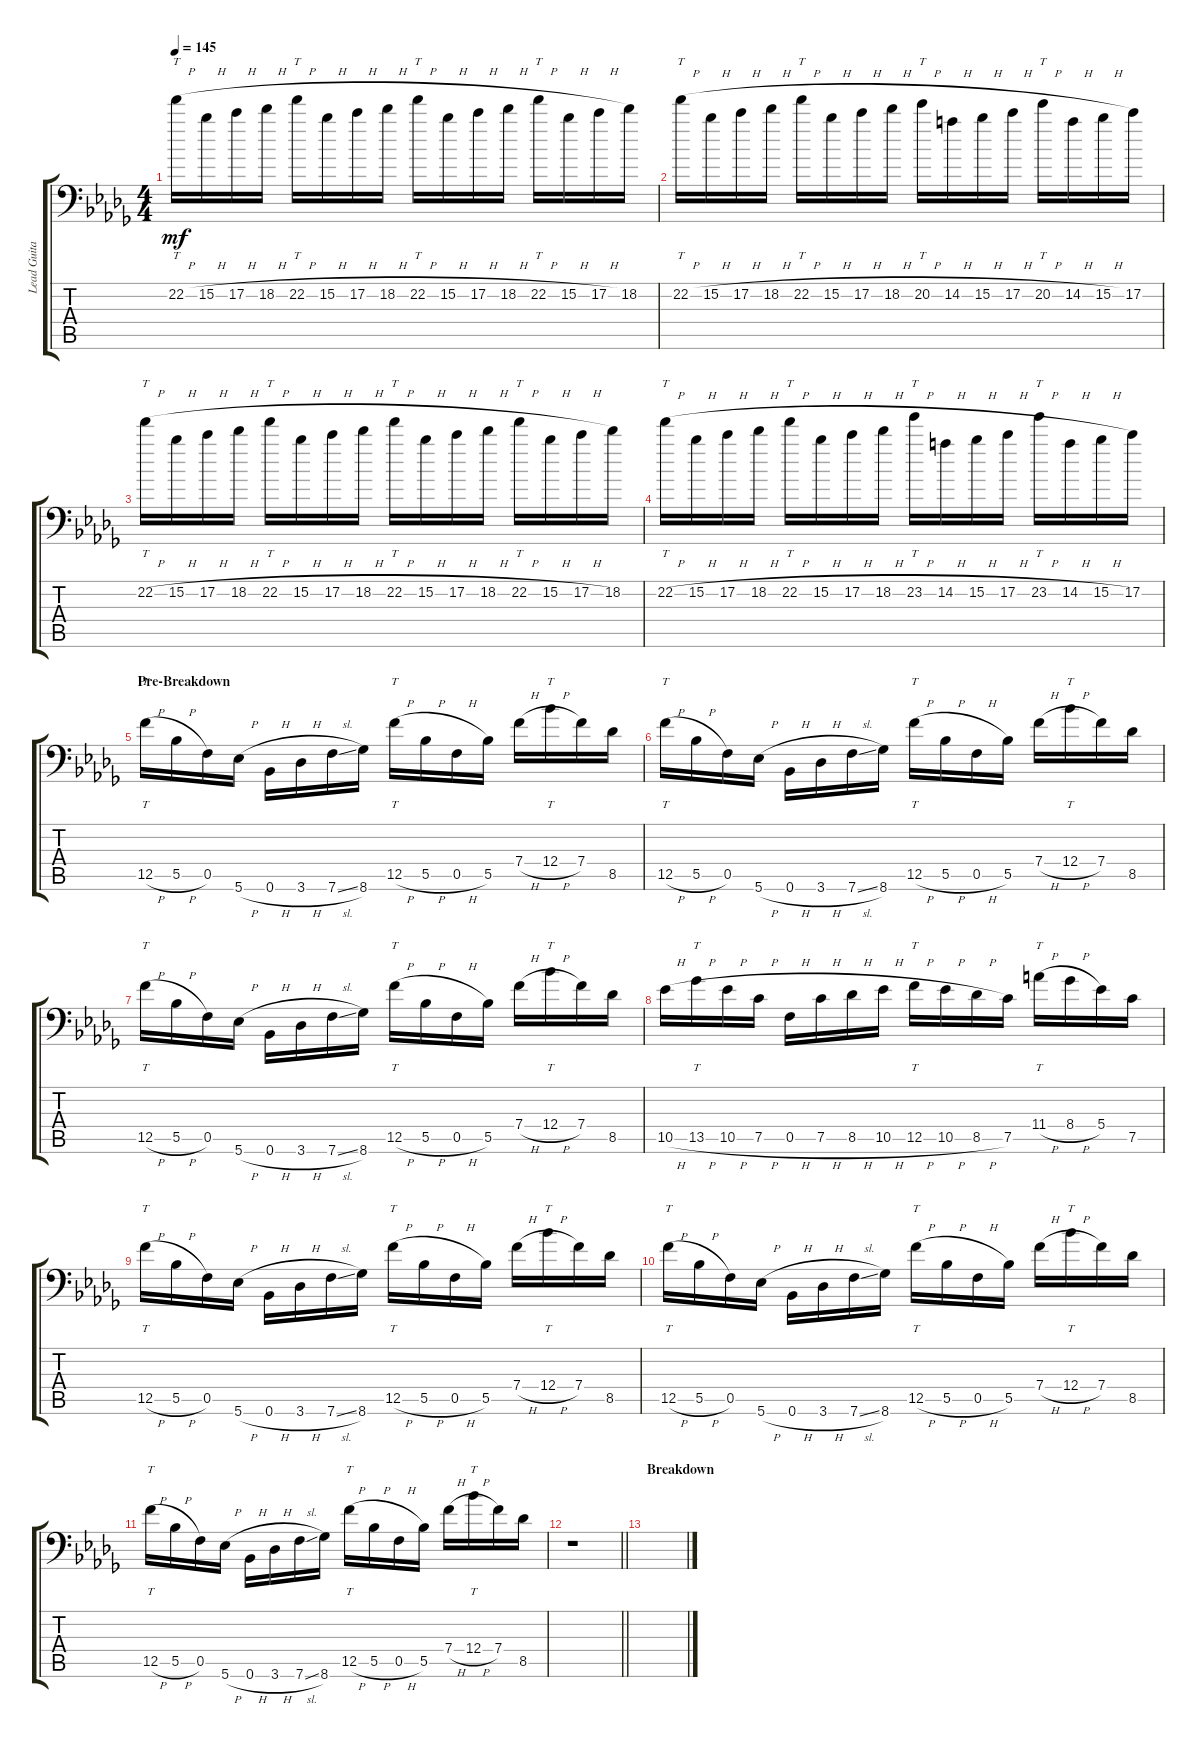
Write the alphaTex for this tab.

\track ("Lead Guitar" "Lead Guita") {instrument distortionguitar}
\staff {score tabs}
\tuning (C4 G3 Eb3 Bb2 F2 Bb1) {hide}
\ts (4 4)
\tempo 145
\clef f4
\ks bbminor
22.2{h}.16{tt dy mf} 15.2{h}.16 17.2{h}.16 18.2{h}.16 22.2{h}.16{tt} 15.2{h}.16 17.2{h}.16 18.2{h}.16 22.2{h}.16{tt} 15.2{h}.16 17.2{h}.16 18.2{h}.16 22.2{h}.16{tt} 15.2{h}.16 17.2{h}.16 18.2.16 |
22.2{h}.16{tt} 15.2{h}.16 17.2{h}.16 18.2{h}.16 22.2{h}.16{tt} 15.2{h}.16 17.2{h}.16 18.2{h}.16 20.2{h}.16{tt} 14.2{h}.16 15.2{h}.16 17.2{h}.16 20.2{h}.16{tt} 14.2{h}.16 15.2{h}.16 17.2.16 |
22.2{h}.16{tt} 15.2{h}.16 17.2{h}.16 18.2{h}.16 22.2{h}.16{tt} 15.2{h}.16 17.2{h}.16 18.2{h}.16 22.2{h}.16{tt} 15.2{h}.16 17.2{h}.16 18.2{h}.16 22.2{h}.16{tt} 15.2{h}.16 17.2{h}.16 18.2.16 |
22.2{h}.16{tt} 15.2{h}.16 17.2{h}.16 18.2{h}.16 22.2{h}.16{tt} 15.2{h}.16 17.2{h}.16 18.2{h}.16 23.2{h}.16{tt} 14.2{h}.16 15.2{h}.16 17.2{h}.16 23.2{h}.16{tt} 14.2{h}.16 15.2{h}.16 17.2.16 |
\section ("" "Pre-Breakdown")
12.5{h}.16{tt} 5.5{h}.16 0.5.16 5.6{h}.16 0.6{h}.16 3.6{h}.16 7.6{sl}.16 8.6.16 12.5{h}.16{tt} 5.5{h}.16 0.5{h}.16 5.5.16 7.4{h}.16 12.4{h}.16{tt} 7.4.16 8.5.16 |
12.5{h}.16{tt} 5.5{h}.16 0.5.16 5.6{h}.16 0.6{h}.16 3.6{h}.16 7.6{sl}.16 8.6.16 12.5{h}.16{tt} 5.5{h}.16 0.5{h}.16 5.5.16 7.4{h}.16 12.4{h}.16{tt} 7.4.16 8.5.16 |
12.5{h}.16{tt} 5.5{h}.16 0.5.16 5.6{h}.16 0.6{h}.16 3.6{h}.16 7.6{sl}.16 8.6.16 12.5{h}.16{tt} 5.5{h}.16 0.5{h}.16 5.5.16 7.4{h}.16 12.4{h}.16{tt} 7.4.16 8.5.16 |
10.5{h}.16 13.5{h}.16{tt} 10.5{h}.16 7.5{h}.16 0.5{h}.16 7.5{h}.16 8.5{h}.16 10.5{h}.16 12.5{h}.16{tt} 10.5{h}.16 8.5{h}.16 7.5.16 11.4{h}.16{tt} 8.4{h}.16 5.4.16 7.5.16 |
12.5{h}.16{tt} 5.5{h}.16 0.5.16 5.6{h}.16 0.6{h}.16 3.6{h}.16 7.6{sl}.16 8.6.16 12.5{h}.16{tt} 5.5{h}.16 0.5{h}.16 5.5.16 7.4{h}.16 12.4{h}.16{tt} 7.4.16 8.5.16 |
12.5{h}.16{tt} 5.5{h}.16 0.5.16 5.6{h}.16 0.6{h}.16 3.6{h}.16 7.6{sl}.16 8.6.16 12.5{h}.16{tt} 5.5{h}.16 0.5{h}.16 5.5.16 7.4{h}.16 12.4{h}.16{tt} 7.4.16 8.5.16 |
12.5{h}.16{tt} 5.5{h}.16 0.5.16 5.6{h}.16 0.6{h}.16 3.6{h}.16 7.6{sl}.16 8.6.16 12.5{h}.16{tt} 5.5{h}.16 0.5{h}.16 5.5.16 7.4{h}.16 12.4{h}.16{tt} 7.4.16 8.5.16 |
\barLineRight lightlight
r.1 |
\section ("" "Breakdown")
